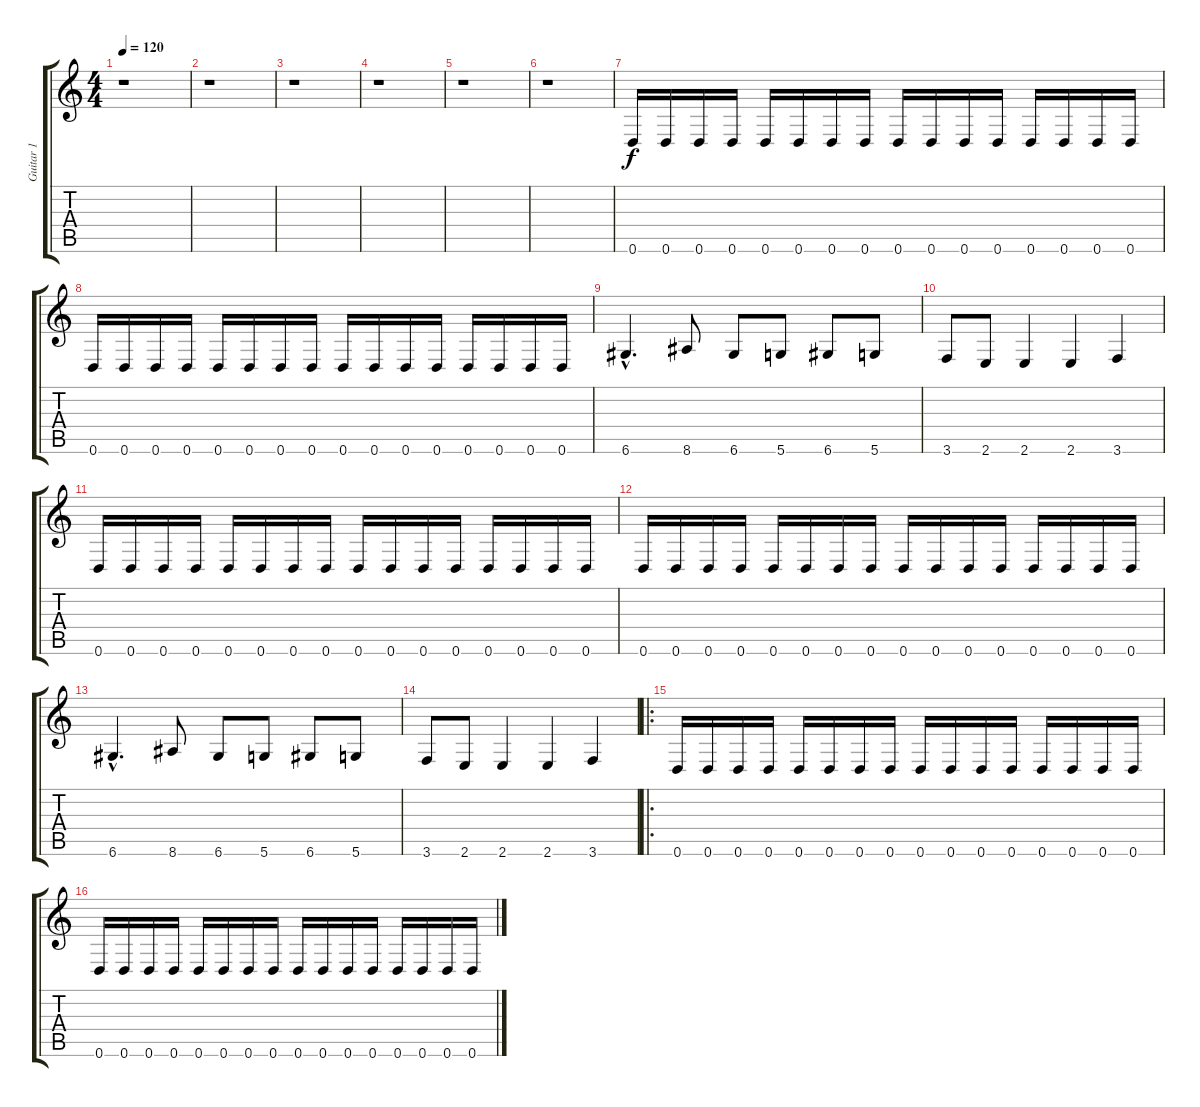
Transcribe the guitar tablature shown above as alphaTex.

\track ("Guitar 1" "Guitar 1") {instrument distortionguitar}
\staff {score tabs}
\tuning (E4 B3 G3 D3 A2 D2) {hide}
\ts (4 4)
\tempo 120
\clef g2
\ks c
r.1{dy f} |
r.1 |
r.1 |
r.1 |
r.1 |
r.1 |
0.6.16 0.6.16 0.6.16 0.6.16 0.6.16 0.6.16 0.6.16 0.6.16 0.6.16 0.6.16 0.6.16 0.6.16 0.6.16 0.6.16 0.6.16 0.6.16 |
0.6.16 0.6.16 0.6.16 0.6.16 0.6.16 0.6.16 0.6.16 0.6.16 0.6.16 0.6.16 0.6.16 0.6.16 0.6.16 0.6.16 0.6.16 0.6.16 |
6.6{hac}.4{d} 8.6.8 6.6.8 5.6.8 6.6.8 5.6.8 |
3.6.8 2.6.8 2.6.4 2.6.4 3.6.4 |
0.6.16 0.6.16 0.6.16 0.6.16 0.6.16 0.6.16 0.6.16 0.6.16 0.6.16 0.6.16 0.6.16 0.6.16 0.6.16 0.6.16 0.6.16 0.6.16 |
0.6.16 0.6.16 0.6.16 0.6.16 0.6.16 0.6.16 0.6.16 0.6.16 0.6.16 0.6.16 0.6.16 0.6.16 0.6.16 0.6.16 0.6.16 0.6.16 |
6.6{hac}.4{d} 8.6.8 6.6.8 5.6.8 6.6.8 5.6.8 |
3.6.8 2.6.8 2.6.4 2.6.4 3.6.4 |
\ro
0.6.16 0.6.16 0.6.16 0.6.16 0.6.16 0.6.16 0.6.16 0.6.16 0.6.16 0.6.16 0.6.16 0.6.16 0.6.16 0.6.16 0.6.16 0.6.16 |
0.6.16 0.6.16 0.6.16 0.6.16 0.6.16 0.6.16 0.6.16 0.6.16 0.6.16 0.6.16 0.6.16 0.6.16 0.6.16 0.6.16 0.6.16 0.6.16
